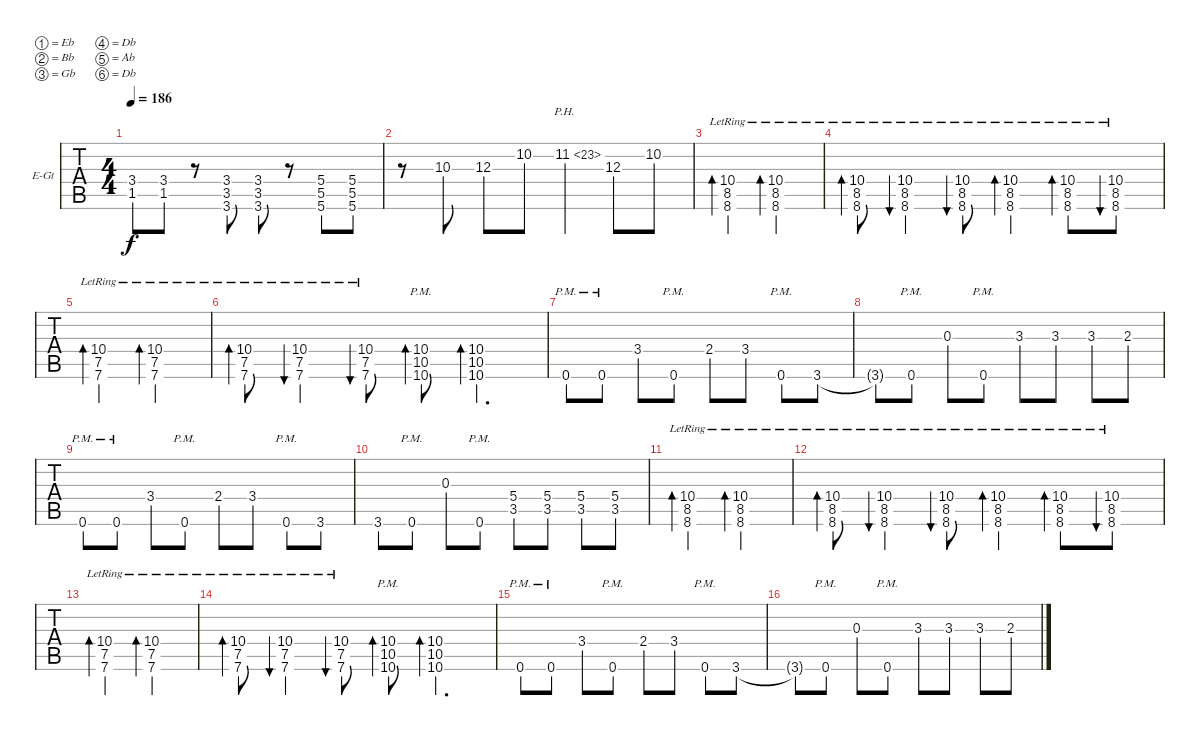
\bracketExtendMode groupsimilarinstruments
\firstSystemTrackNameOrientation horizontal
\otherSystemsTrackNameOrientation horizontal
\track ("Rhytm" "E-Gt") {instrument distortionguitar}
\staff {tabs}
\tuning (Eb4 Bb3 Gb3 Db3 Ab2 Db2)
\ts (4 4)
\tempo 186
\clef g2
\ks db
(3.4 1.5).8{dy f} (3.4 1.5).8 r.8 (3.4 3.5 3.6).8 (3.4 3.5 3.6).8 r.8 (5.4 5.5 5.6).8 (5.4 5.5 5.6).8 |
r.8 10.3.8 12.3.8 10.2.8 11.2{ph 12}.4 12.3.8 10.2.8 |
(10.4{lr} 8.5{lr} 8.6{lr}).2{bd 60} (10.4{lr} 8.5{lr} 8.6{lr}).2{bd 60} |
(10.4{lr} 8.5{lr} 8.6{lr}).8{bd 60} (10.4{lr} 8.5{lr} 8.6{lr}).4{bu 60} (10.4{lr} 8.5{lr} 8.6{lr}).8{bu 60} (10.4{lr} 8.5{lr} 8.6{lr}).4{bd 60} (10.4{lr} 8.5{lr} 8.6{lr}).8{bd 60} (10.4{lr} 8.5{lr} 8.6{lr}).8{bu 60} |
(10.4{lr} 7.5{lr} 7.6{lr}).2{bd 60} (10.4{lr} 7.5{lr} 7.6{lr}).2{bd 60} |
(10.4{lr} 7.5{lr} 7.6{lr}).8{bd 60} (10.4{lr} 7.5{lr} 7.6{lr}).4{bu 60} (10.4{lr} 7.5{lr} 7.6{lr}).8{bu 60} (10.4{pm} 10.5{pm} 10.6{pm}).8{bd 60} (10.4 10.5 10.6).4{d bd 60} |
0.6{pm}.8 0.6{pm}.8 3.4.8 0.6{pm}.8 2.4.8 3.4.8 0.6{pm}.8 3.6.8 |
3.6{t}.8 0.6{pm}.8 0.3.8 0.6{pm}.8 3.3.8 3.3.8 3.3.8 2.3.8 |
0.6{pm}.8 0.6{pm}.8 3.4.8 0.6{pm}.8 2.4.8 3.4.8 0.6{pm}.8 3.6.8 |
3.6.8 0.6{pm}.8 0.3.8 0.6{pm}.8 (5.4 3.5).8 (5.4 3.5).8 (5.4 3.5).8 (5.4 3.5).8 |
(10.4{lr} 8.5{lr} 8.6{lr}).2{bd 60} (10.4{lr} 8.5{lr} 8.6{lr}).2{bd 60} |
(10.4{lr} 8.5{lr} 8.6{lr}).8{bd 60} (10.4{lr} 8.5{lr} 8.6{lr}).4{bu 60} (10.4{lr} 8.5{lr} 8.6{lr}).8{bu 60} (10.4{lr} 8.5{lr} 8.6{lr}).4{bd 60} (10.4{lr} 8.5{lr} 8.6{lr}).8{bd 60} (10.4{lr} 8.5{lr} 8.6{lr}).8{bu 60} |
(10.4{lr} 7.5{lr} 7.6{lr}).2{bd 60} (10.4{lr} 7.5{lr} 7.6{lr}).2{bd 60} |
(10.4{lr} 7.5{lr} 7.6{lr}).8{bd 60} (10.4{lr} 7.5{lr} 7.6{lr}).4{bu 60} (10.4{lr} 7.5{lr} 7.6{lr}).8{bu 60} (10.4{pm} 10.5{pm} 10.6{pm}).8{bd 60} (10.4 10.5 10.6).4{d bd 60} |
0.6{pm}.8 0.6{pm}.8 3.4.8 0.6{pm}.8 2.4.8 3.4.8 0.6{pm}.8 3.6.8 |
3.6{t}.8 0.6{pm}.8 0.3.8 0.6{pm}.8 3.3.8 3.3.8 3.3.8 2.3.8
